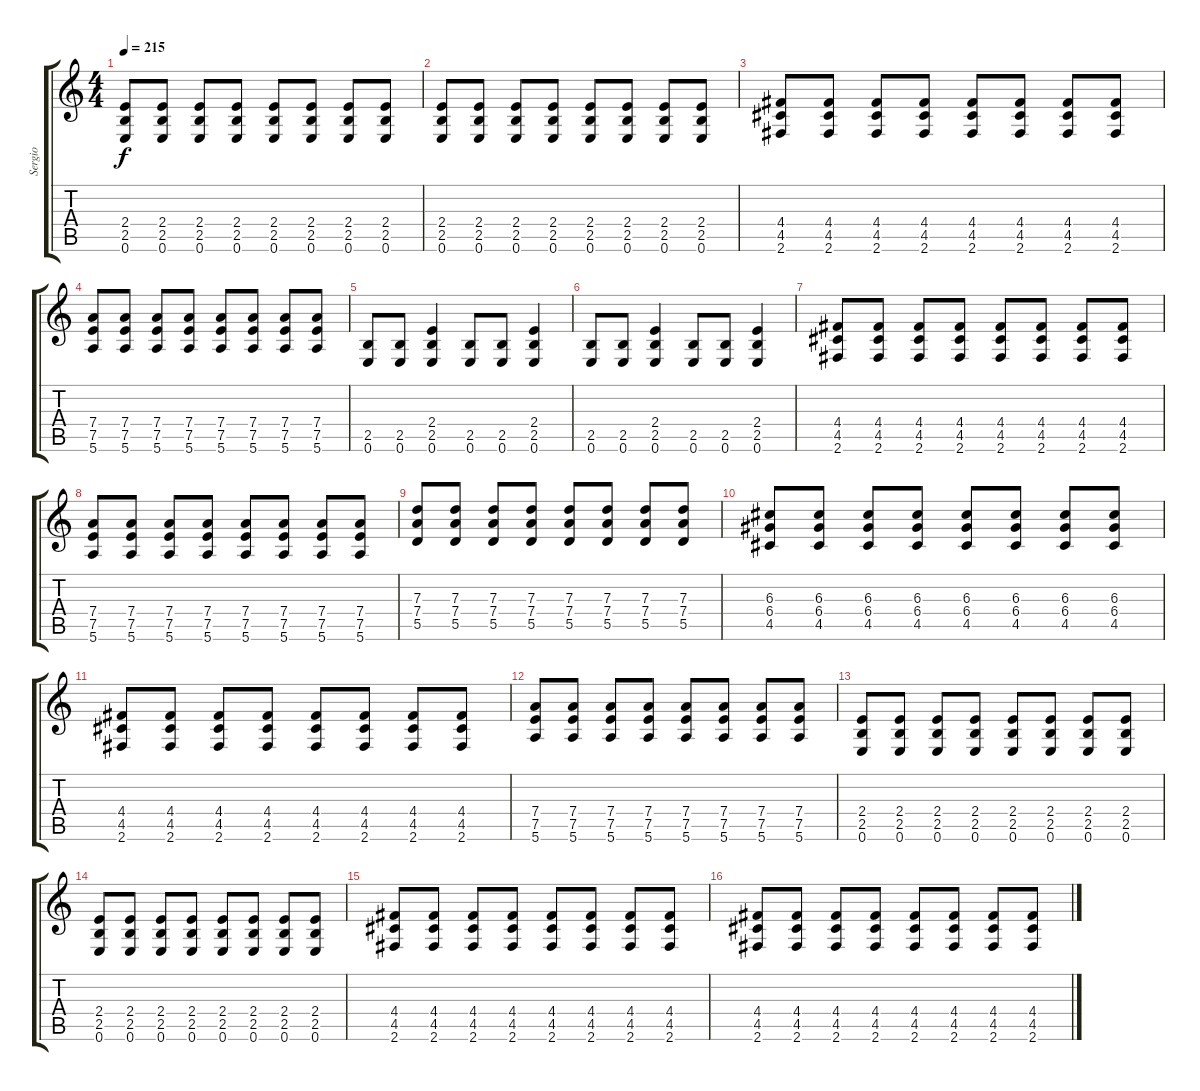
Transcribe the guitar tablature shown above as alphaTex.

\track ("Sergio" "Sergio") {instrument distortionguitar}
\staff {score tabs}
\tuning (E4 B3 G3 D3 A2 E2) {hide}
\ts (4 4)
\tempo 215
\clef g2
\ks c
(2.4 2.5 0.6).8{dy f} (2.4 2.5 0.6).8 (2.4 2.5 0.6).8 (2.4 2.5 0.6).8 (2.4 2.5 0.6).8 (2.4 2.5 0.6).8 (2.4 2.5 0.6).8 (2.4 2.5 0.6).8 |
(2.4 2.5 0.6).8 (2.4 2.5 0.6).8 (2.4 2.5 0.6).8 (2.4 2.5 0.6).8 (2.4 2.5 0.6).8 (2.4 2.5 0.6).8 (2.4 2.5 0.6).8 (2.4 2.5 0.6).8 |
(4.4 4.5 2.6).8 (4.4 4.5 2.6).8 (4.4 4.5 2.6).8 (4.4 4.5 2.6).8 (4.4 4.5 2.6).8 (4.4 4.5 2.6).8 (4.4 4.5 2.6).8 (4.4 4.5 2.6).8 |
(7.4 7.5 5.6).8 (7.4 7.5 5.6).8 (7.4 7.5 5.6).8 (7.4 7.5 5.6).8 (7.4 7.5 5.6).8 (7.4 7.5 5.6).8 (7.4 7.5 5.6).8 (7.4 7.5 5.6).8 |
(2.5 0.6).8 (2.5 0.6).8 (2.4 2.5 0.6).4 (2.5 0.6).8 (2.5 0.6).8 (2.4 2.5 0.6).4 |
(2.5 0.6).8 (2.5 0.6).8 (2.4 2.5 0.6).4 (2.5 0.6).8 (2.5 0.6).8 (2.4 2.5 0.6).4 |
(4.4 4.5 2.6).8 (4.4 4.5 2.6).8 (4.4 4.5 2.6).8 (4.4 4.5 2.6).8 (4.4 4.5 2.6).8 (4.4 4.5 2.6).8 (4.4 4.5 2.6).8 (4.4 4.5 2.6).8 |
(7.4 7.5 5.6).8 (7.4 7.5 5.6).8 (7.4 7.5 5.6).8 (7.4 7.5 5.6).8 (7.4 7.5 5.6).8 (7.4 7.5 5.6).8 (7.4 7.5 5.6).8 (7.4 7.5 5.6).8 |
(7.3 7.4 5.5).8 (7.3 7.4 5.5).8 (7.3 7.4 5.5).8 (7.3 7.4 5.5).8 (7.3 7.4 5.5).8 (7.3 7.4 5.5).8 (7.3 7.4 5.5).8 (7.3 7.4 5.5).8 |
(6.3 6.4 4.5).8 (6.3 6.4 4.5).8 (6.3 6.4 4.5).8 (6.3 6.4 4.5).8 (6.3 6.4 4.5).8 (6.3 6.4 4.5).8 (6.3 6.4 4.5).8 (6.3 6.4 4.5).8 |
(4.4 4.5 2.6).8 (4.4 4.5 2.6).8 (4.4 4.5 2.6).8 (4.4 4.5 2.6).8 (4.4 4.5 2.6).8 (4.4 4.5 2.6).8 (4.4 4.5 2.6).8 (4.4 4.5 2.6).8 |
(7.4 7.5 5.6).8 (7.4 7.5 5.6).8 (7.4 7.5 5.6).8 (7.4 7.5 5.6).8 (7.4 7.5 5.6).8 (7.4 7.5 5.6).8 (7.4 7.5 5.6).8 (7.4 7.5 5.6).8 |
(2.4 2.5 0.6).8 (2.4 2.5 0.6).8 (2.4 2.5 0.6).8 (2.4 2.5 0.6).8 (2.4 2.5 0.6).8 (2.4 2.5 0.6).8 (2.4 2.5 0.6).8 (2.4 2.5 0.6).8 |
(2.4 2.5 0.6).8 (2.4 2.5 0.6).8 (2.4 2.5 0.6).8 (2.4 2.5 0.6).8 (2.4 2.5 0.6).8 (2.4 2.5 0.6).8 (2.4 2.5 0.6).8 (2.4 2.5 0.6).8 |
(4.4 4.5 2.6).8 (4.4 4.5 2.6).8 (4.4 4.5 2.6).8 (4.4 4.5 2.6).8 (4.4 4.5 2.6).8 (4.4 4.5 2.6).8 (4.4 4.5 2.6).8 (4.4 4.5 2.6).8 |
(4.4 4.5 2.6).8 (4.4 4.5 2.6).8 (4.4 4.5 2.6).8 (4.4 4.5 2.6).8 (4.4 4.5 2.6).8 (4.4 4.5 2.6).8 (4.4 4.5 2.6).8 (4.4 4.5 2.6).8
